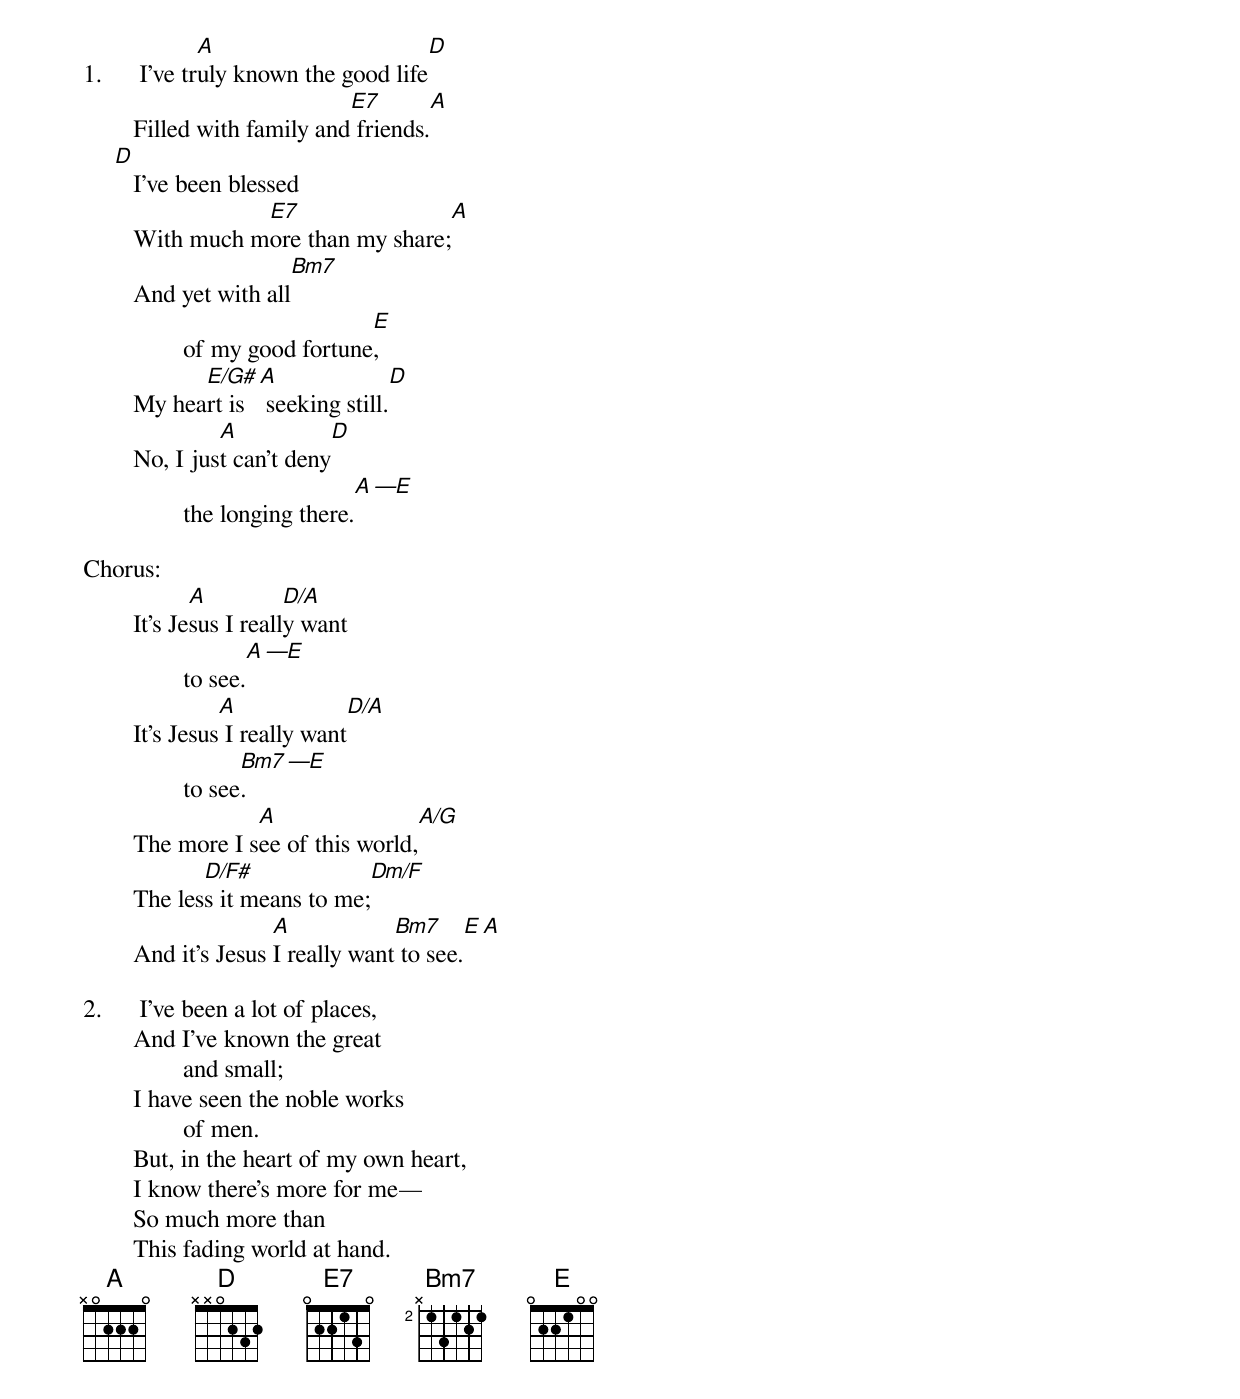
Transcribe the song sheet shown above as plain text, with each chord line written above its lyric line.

               A                                 D
1.	I’ve truly known the good life
                              E7                    A
	Filled with family and friends.
     D
	I’ve been blessed
                   E7                                     A
	With much more than my share;
                                Bm7
	And yet with all
                                  E
		of my good fortune,
              E/G# A                      D
	My heart is seeking still.
                 A                     D
	No, I just can’t deny
                                   A     —E
		the longing there.

Chorus:
               A          D/A
	It’s Jesus I really want
		       A    —E
		to see.
	          A             D/A
	It’s Jesus I really want
		      Bm7  —E
		to see.
	            A                       A/G
	The more I see of this world,
               D/F#                      Dm/F
	The less it means to me;
                       A            Bm7      E            A
	And it’s Jesus I really want to see.

2.	I’ve been a lot of places,
	And I’ve known the great
		and small;
	I have seen the noble works
		of men.
	But, in the heart of my own heart,
	I know there’s more for me—
	So much more than
	This fading world at hand.
